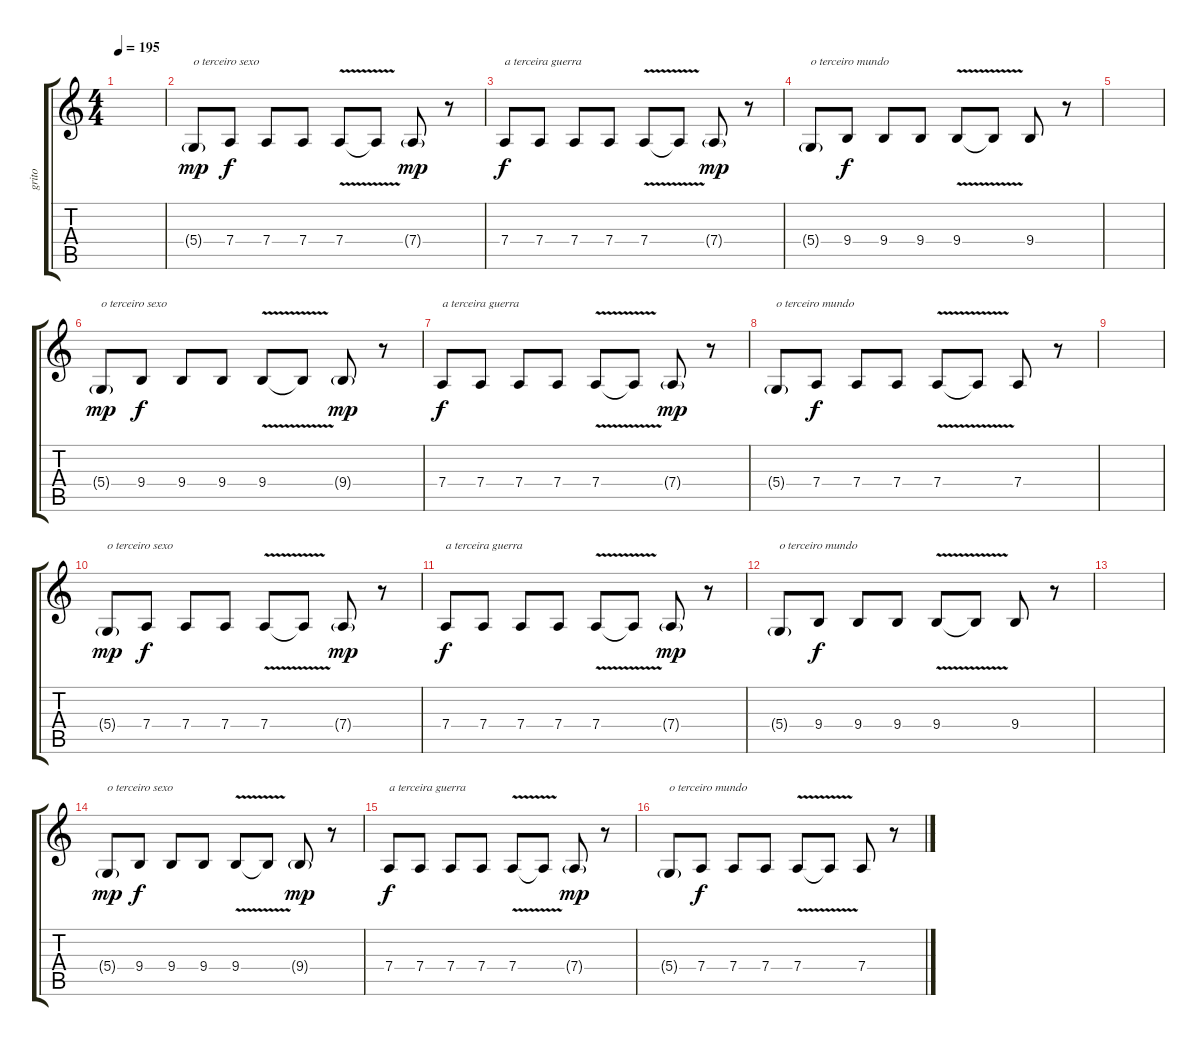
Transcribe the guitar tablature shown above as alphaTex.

\track ("grito" "grito") {instrument tenorsax}
\staff {score tabs}
\tuning (E4 B3 G3 D3 A2 E2) {hide}
\ts (4 4)
\tempo 195
\clef g2
\ks c
|
5.4{g}.8{txt "o terceiro sexo" dy mp} 7.4.8{dy f} 7.4.8 7.4.8 7.4{v}.8 7.4{t}.8 7.4{g}.8{dy mp} r.8 |
7.4.8{txt "a terceira guerra" dy f} 7.4.8 7.4.8 7.4.8 7.4{v}.8 7.4{t}.8 7.4{g}.8{dy mp} r.8 |
5.4{g}.8{txt "o terceiro mundo"} 9.4.8{dy f} 9.4.8 9.4.8 9.4{v}.8 9.4{t}.8 9.4.8 r.8 |
|
5.4{g}.8{txt "o terceiro sexo" dy mp} 9.4.8{dy f} 9.4.8 9.4.8 9.4{v}.8 9.4{t}.8 9.4{g}.8{dy mp} r.8 |
7.4.8{txt "a terceira guerra" dy f} 7.4.8 7.4.8 7.4.8 7.4{v}.8 7.4{t}.8 7.4{g}.8{dy mp} r.8 |
5.4{g}.8{txt "o terceiro mundo"} 7.4.8{dy f} 7.4.8 7.4.8 7.4{v}.8 7.4{t}.8 7.4.8 r.8 |
|
5.4{g}.8{txt "o terceiro sexo" dy mp} 7.4.8{dy f} 7.4.8 7.4.8 7.4{v}.8 7.4{t}.8 7.4{g}.8{dy mp} r.8 |
7.4.8{txt "a terceira guerra" dy f} 7.4.8 7.4.8 7.4.8 7.4{v}.8 7.4{t}.8 7.4{g}.8{dy mp} r.8 |
5.4{g}.8{txt "o terceiro mundo"} 9.4.8{dy f} 9.4.8 9.4.8 9.4{v}.8 9.4{t}.8 9.4.8 r.8 |
|
5.4{g}.8{txt "o terceiro sexo" dy mp} 9.4.8{dy f} 9.4.8 9.4.8 9.4{v}.8 9.4{t}.8 9.4{g}.8{dy mp} r.8 |
7.4.8{txt "a terceira guerra" dy f} 7.4.8 7.4.8 7.4.8 7.4{v}.8 7.4{t}.8 7.4{g}.8{dy mp} r.8 |
5.4{g}.8{txt "o terceiro mundo"} 7.4.8{dy f} 7.4.8 7.4.8 7.4{v}.8 7.4{t}.8 7.4.8 r.8
